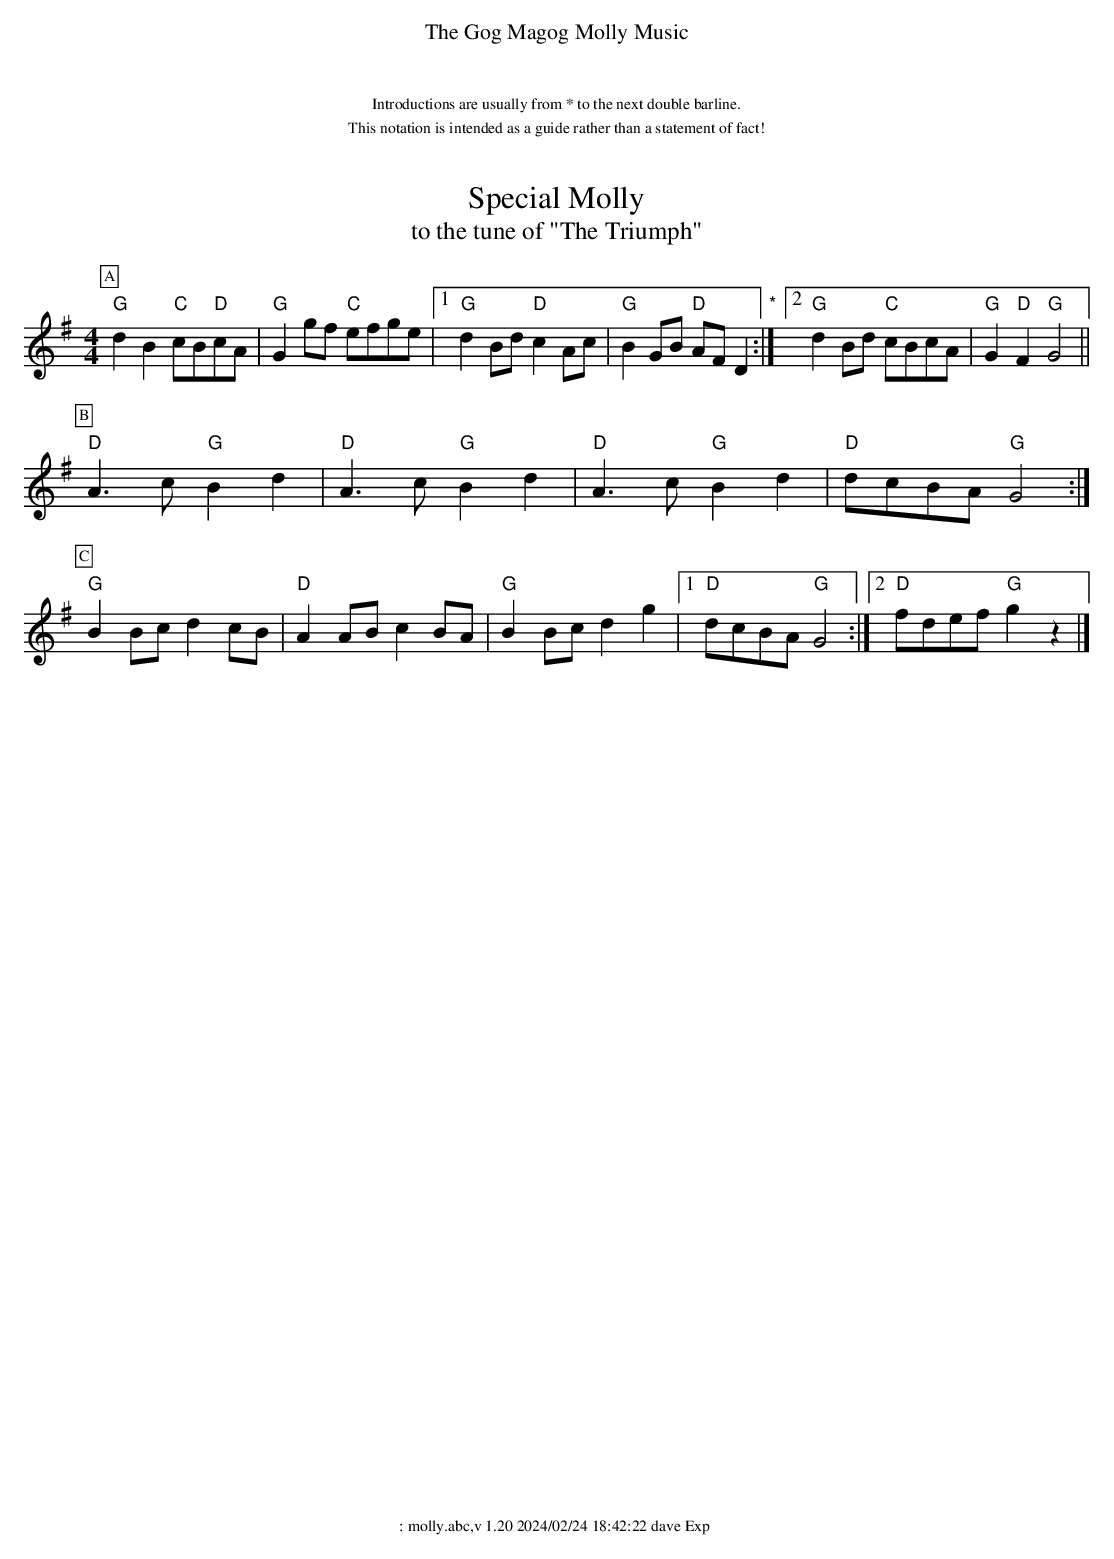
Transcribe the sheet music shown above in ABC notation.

X:1
T:Special Molly
T:to the tune of "The Triumph"
M:4/4
L:1/8
K:G
P:A
"G"d2B2 "C"cB"D"cA|"G"G2gf "C"efge|1"G"d2Bd "D"c2Ac|"G"B2GB "D"AFD2"*":|2"G"d2Bd "C"cBcA|"G"G2"D"F2 "G"G4||
P:B
"D"A3c "G"B2d2|"D"A3c "G"B2d2|"D"A3c "G"B2d2|"D"dcBA "G"G4:|
P:C
"G"B2Bc d2cB|"D"A2AB c2BA|"G"B2Bc d2g2|1"D"dcBA "G"G4:|2"D"fdef "G"g2z2|]
